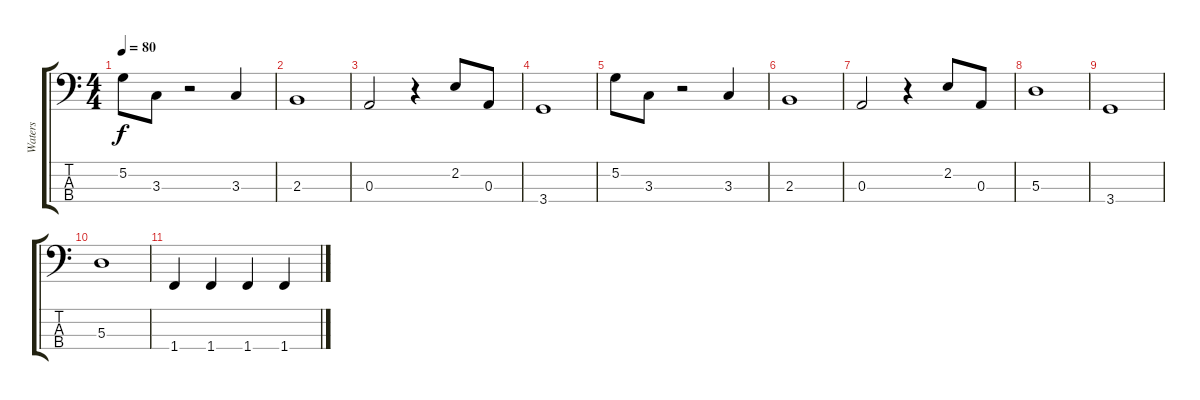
\track ("Waters" "Waters") {instrument electricbasspick}
\staff {score tabs}
\tuning (G2 D2 A1 E1) {hide}
\ts (4 4)
\tempo 80
\clef f4
\ks c
5.2.8{dy f} 3.3.8 r.2 3.3.4 |
2.3.1 |
0.3.2 r.4 2.2.8 0.3.8 |
3.4.1 |
5.2.8 3.3.8 r.2 3.3.4 |
2.3.1 |
0.3.2 r.4 2.2.8 0.3.8 |
5.3.1 |
3.4.1 |
5.3.1 |
1.4.4 1.4.4 1.4.4 1.4.4
